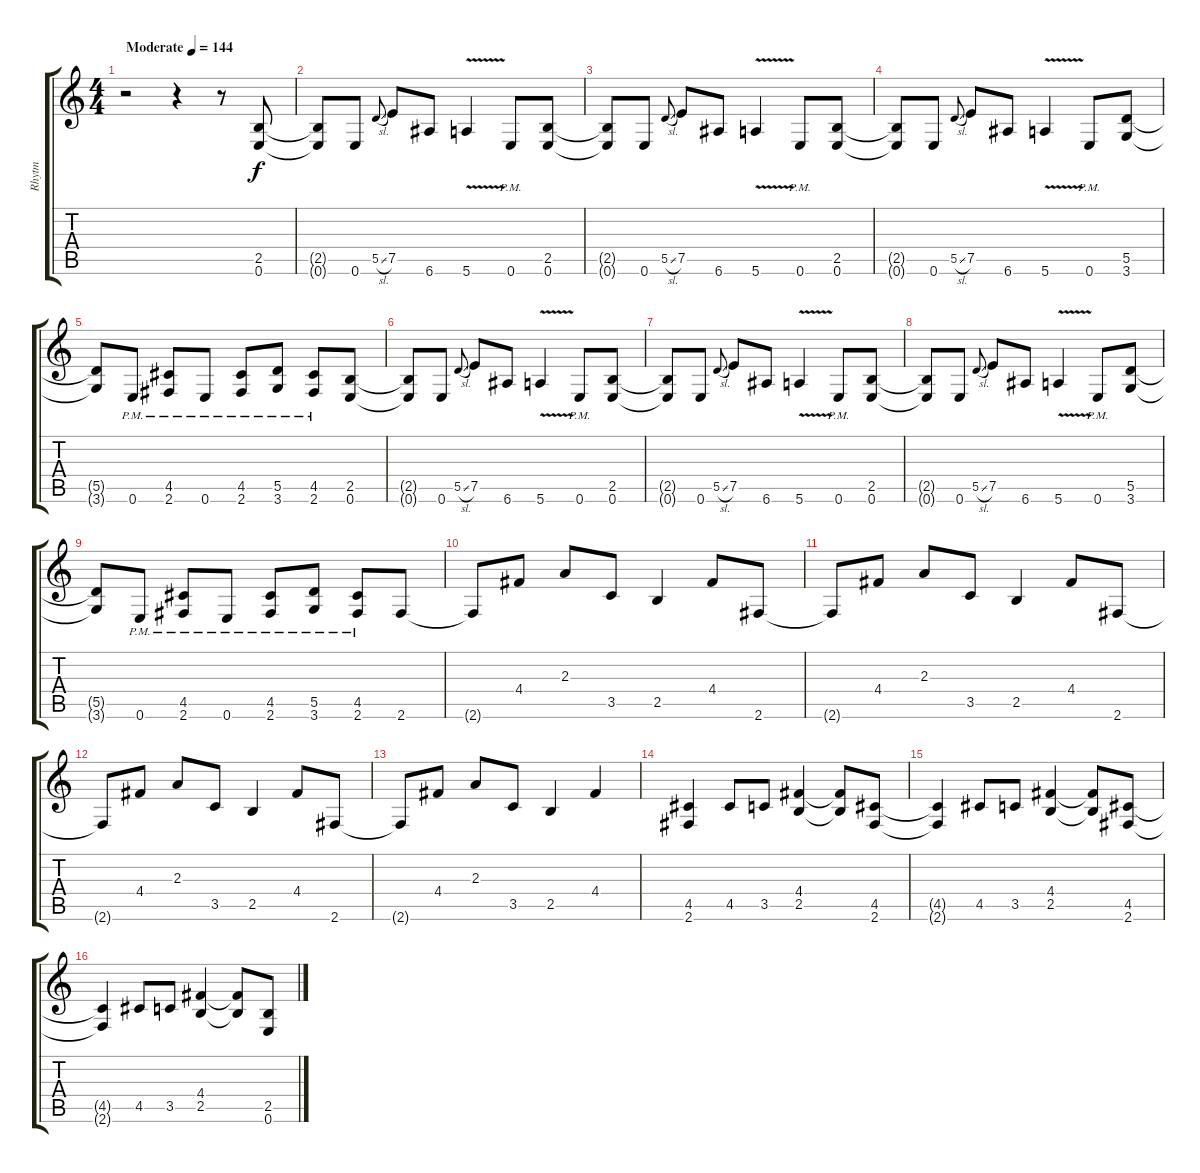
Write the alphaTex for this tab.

\track ("Rhytm" "Rhytm") {instrument distortionguitar}
\staff {score tabs}
\tuning (E4 B3 G3 D3 A2 E2) {hide}
\ts (4 4)
\tempo (144 "Moderate")
\clef g2
\ks c
r.2{dy f instrument distortionguitar} r.4 r.8 (2.5 0.6).8 |
(2.5{t} 0.6{t}).8 0.6.8 5.5{sl}.8{gr onbeat} 7.5.8 6.6.8 5.6{v}.4 0.6{pm}.8 (2.5 0.6).8 |
(2.5{t} 0.6{t}).8 0.6.8 5.5{sl}.8{gr onbeat} 7.5.8 6.6.8 5.6{v}.4 0.6{pm}.8 (2.5 0.6).8 |
(2.5{t} 0.6{t}).8 0.6.8 5.5{sl}.8{gr onbeat} 7.5.8 6.6.8 5.6{v}.4 0.6{pm}.8 (5.5 3.6).8 |
(5.5{t} 3.6{t}).8 0.6{pm}.8 (4.5{pm} 2.6{pm}).8 0.6{pm}.8 (4.5{pm} 2.6{pm}).8 (5.5{pm} 3.6{pm}).8 (4.5{pm} 2.6{pm}).8 (2.5 0.6).8 |
(2.5{t} 0.6{t}).8 0.6.8 5.5{sl}.8{gr onbeat} 7.5.8 6.6.8 5.6{v}.4 0.6{pm}.8 (2.5 0.6).8 |
(2.5{t} 0.6{t}).8 0.6.8 5.5{sl}.8{gr onbeat} 7.5.8 6.6.8 5.6{v}.4 0.6{pm}.8 (2.5 0.6).8 |
(2.5{t} 0.6{t}).8 0.6.8 5.5{sl}.8{gr onbeat} 7.5.8 6.6.8 5.6{v}.4 0.6{pm}.8 (5.5 3.6).8 |
(5.5{t} 3.6{t}).8 0.6{pm}.8 (4.5{pm} 2.6{pm}).8 0.6{pm}.8 (4.5{pm} 2.6{pm}).8 (5.5{pm} 3.6{pm}).8 (4.5{pm} 2.6{pm}).8 2.6.8 |
2.6{t}.8 4.4.8 2.3.8 3.5.8 2.5.4 4.4.8 2.6.8 |
2.6{t}.8 4.4.8 2.3.8 3.5.8 2.5.4 4.4.8 2.6.8 |
2.6{t}.8 4.4.8 2.3.8 3.5.8 2.5.4 4.4.8 2.6.8 |
2.6{t}.8 4.4.8 2.3.8 3.5.8 2.5.4 4.4.4 |
(4.5 2.6).4 4.5.8 3.5.8 (4.4 2.5).4 (4.4{t} 2.5{t}).8 (4.5 2.6).8 |
(4.5{t} 2.6{t}).4 4.5.8 3.5.8 (4.4 2.5).4 (4.4{t} 2.5{t}).8 (4.5 2.6).8 |
(4.5{t} 2.6{t}).4 4.5.8 3.5.8 (4.4 2.5).4 (4.4{t} 2.5{t}).8 (2.5 0.6).8
